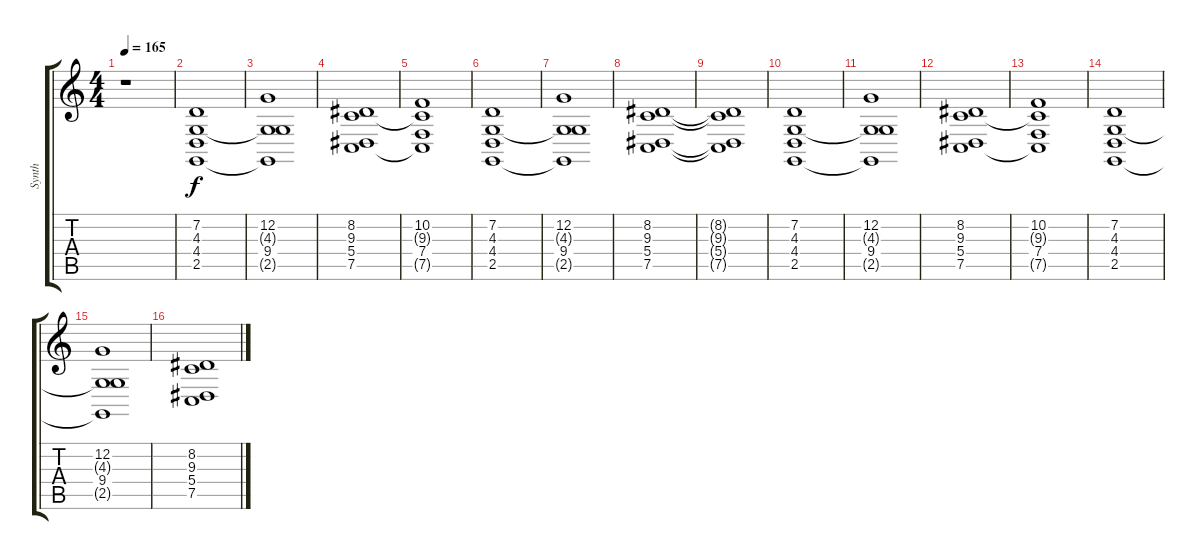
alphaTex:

\track ("Synth" "Synth") {instrument stringensemble1}
\staff {score tabs}
\tuning (C4 G3 Eb3 Bb2 F2 C2) {hide}
\ts (4 4)
\tempo 165
\clef g2
\ks c
r.1{dy f} |
(7.2 4.3 4.4 2.5).1{volume 11 instrument fx6goblins} |
(12.2 4.3{t} 9.4 2.5{t}).1 |
(8.2 9.3 5.4 7.5).1 |
(10.2 9.3{t} 7.4 7.5{t}).1 |
(7.2 4.3 4.4 2.5).1 |
(12.2 4.3{t} 9.4 2.5{t}).1 |
(8.2 9.3 5.4 7.5).1 |
(8.2{t} 9.3{t} 5.4{t} 7.5{t}).1 |
(7.2 4.3 4.4 2.5).1{volume 11 instrument fx6goblins} |
(12.2 4.3{t} 9.4 2.5{t}).1 |
(8.2 9.3 5.4 7.5).1 |
(10.2 9.3{t} 7.4 7.5{t}).1 |
(7.2 4.3 4.4 2.5).1 |
(12.2 4.3{t} 9.4 2.5{t}).1 |
(8.2 9.3 5.4 7.5).1
